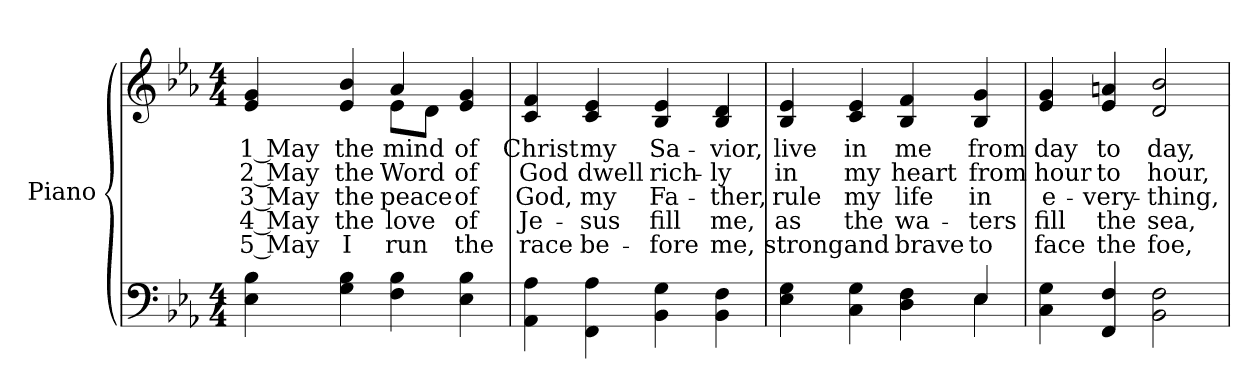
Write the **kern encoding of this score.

**kern	**kern	**text	**text	**text	**text	**text
*part2	*part1	*part1	*part1	*part1	*part1	*part1
*staff2	*staff1	*staff1	*staff1	*staff1	*staff1	*staff1
*I"Piano	*I"Piano	*	*	*	*	*
*I'Pno.	*I'Pno.	*	*	*	*	*
!!LO:PB:g=z
*clefF4	*clefG2	*	*	*	*	*
*k[b-e-a-]	*k[b-e-a-]	*	*	*	*	*
*E-:	*E-:	*	*	*	*	*
*M4/4	*M4/4	*	*	*	*	*
=1	=1	=1	=1	=1	=1	=1
!	!	!LO:LY:b:color=#000000	!LO:LY:b:color=#000000	!LO:LY:b:color=#000000	!LO:LY:b:color=#000000	!LO:LY:b:color=#000000
*	*^	*	*	*	*	*
4E-i\ 4B-i	4e-i/ 4gi	2ryy	1 May	2 May	3 May	4 May	5 May
!	!	!	!LO:LY:b:color=#000000	!LO:LY:b:color=#000000	!LO:LY:b:color=#000000	!LO:LY:b:color=#000000	!LO:LY:b:color=#000000
4Gi\ 4B-i	4e-i/ 4b-i	.	the	the	the	the	I
!	!	!	!LO:LY:b:color=#000000	!LO:LY:b:color=#000000	!LO:LY:b:color=#000000	!LO:LY:b:color=#000000	!LO:LY:b:color=#000000
4Fi\ 4B-i	4a-i/	8e-i\L	mind	Word	peace	love	run
.	.	8di\J	.	.	.	.	.
!	!	!	!LO:LY:b:color=#000000	!LO:LY:b:color=#000000	!LO:LY:b:color=#000000	!LO:LY:b:color=#000000	!LO:LY:b:color=#000000
4E-i\ 4B-i	4e-i/ 4gi	4ryy	of	of	of	of	the
*	*v	*v	*	*	*	*	*
=2	=2	=2	=2	=2	=2	=2
*	*^	*	*	*	*	*
!	!	!	!LO:LY:b:color=#000000	!LO:LY:b:color=#000000	!LO:LY:b:color=#000000	!LO:LY:b:color=#000000	!LO:LY:b:color=#000000
*	*v	*v	*	*	*	*	*
4AA-i\ 4A-i	4ci/ 4fi	Christ	God	God,	Je-	-race
!	!	!LO:LY:b:color=#000000	!LO:LY:b:color=#000000	!LO:LY:b:color=#000000	!LO:LY:b:color=#000000	!LO:LY:b:color=#000000
4FFi\ 4A-i	4ci/ 4e-i	my	dwell	my	sus	be-
!	!	!LO:LY:b:color=#000000	!LO:LY:b:color=#000000	!LO:LY:b:color=#000000	!LO:LY:b:color=#000000	!LO:LY:b:color=#000000
4BB-i\ 4Gi	4B-i/ 4e-i	Sa-	rich-	-Fa-	-fill	fore
!	!	!LO:LY:b:color=#000000	!LO:LY:b:color=#000000	!LO:LY:b:color=#000000	!LO:LY:b:color=#000000	!LO:LY:b:color=#000000
4BB-i\ 4Fi	4B-i/ 4di	-vior,	-ly	ther,	me,	me,
=3	=3	=3	=3	=3	=3	=3
*^	*	*	*	*	*	*
!	!	!	!LO:LY:b:color=#000000	!LO:LY:b:color=#000000	!LO:LY:b:color=#000000	!LO:LY:b:color=#000000	!LO:LY:b:color=#000000
4E-i\ 4Gi	2ryy	4B-i/ 4e-i	live	in	rule	as	strong
!	!	!	!LO:LY:b:color=#000000	!LO:LY:b:color=#000000	!LO:LY:b:color=#000000	!LO:LY:b:color=#000000	!LO:LY:b:color=#000000
4Ci\ 4Gi	.	4ci/ 4e-i	in	my	my	the	and
!	!	!	!LO:LY:b:color=#000000	!LO:LY:b:color=#000000	!LO:LY:b:color=#000000	!LO:LY:b:color=#000000	!LO:LY:b:color=#000000
4Di\ 4Fi	4ryy	4B-i/ 4fi	me	heart	life	wa-	-brave
!	!	!	!LO:LY:b:color=#000000	!LO:LY:b:color=#000000	!LO:LY:b:color=#000000	!LO:LY:b:color=#000000	!LO:LY:b:color=#000000
4E-i/	4E-i\	4B-i/ 4gi	from	from	in	ters	to
*v	*v	*	*	*	*	*	*
!!LO:LB:g=z
=4	=4	=4	=4	=4	=4	=4
*^	*	*	*	*	*	*
!	!	!	!LO:LY:b:color=#000000	!LO:LY:b:color=#000000	!LO:LY:b:color=#000000	!LO:LY:b:color=#000000	!LO:LY:b:color=#000000
*v	*v	*	*	*	*	*	*
4Ci\ 4Gi	4e-i/ 4gi	day	hour	e-	-fill	face
!	!	!LO:LY:b:color=#000000	!LO:LY:b:color=#000000	!LO:LY:b:color=#000000	!LO:LY:b:color=#000000	!LO:LY:b:color=#000000
4FFi/ 4Fi	4e-i/ 4ani	to	to	very-	-the	the
!	!	!LO:LY:b:color=#000000	!LO:LY:b:color=#000000	!LO:LY:b:color=#000000	!LO:LY:b:color=#000000	!LO:LY:b:color=#000000
2BB-i\ 2Fi	2di/ 2b-i	day,	hour,	thing,	sea,	foe,
=	=	=	=	=	=	=
*-	*-	*-	*-	*-	*-	*-
